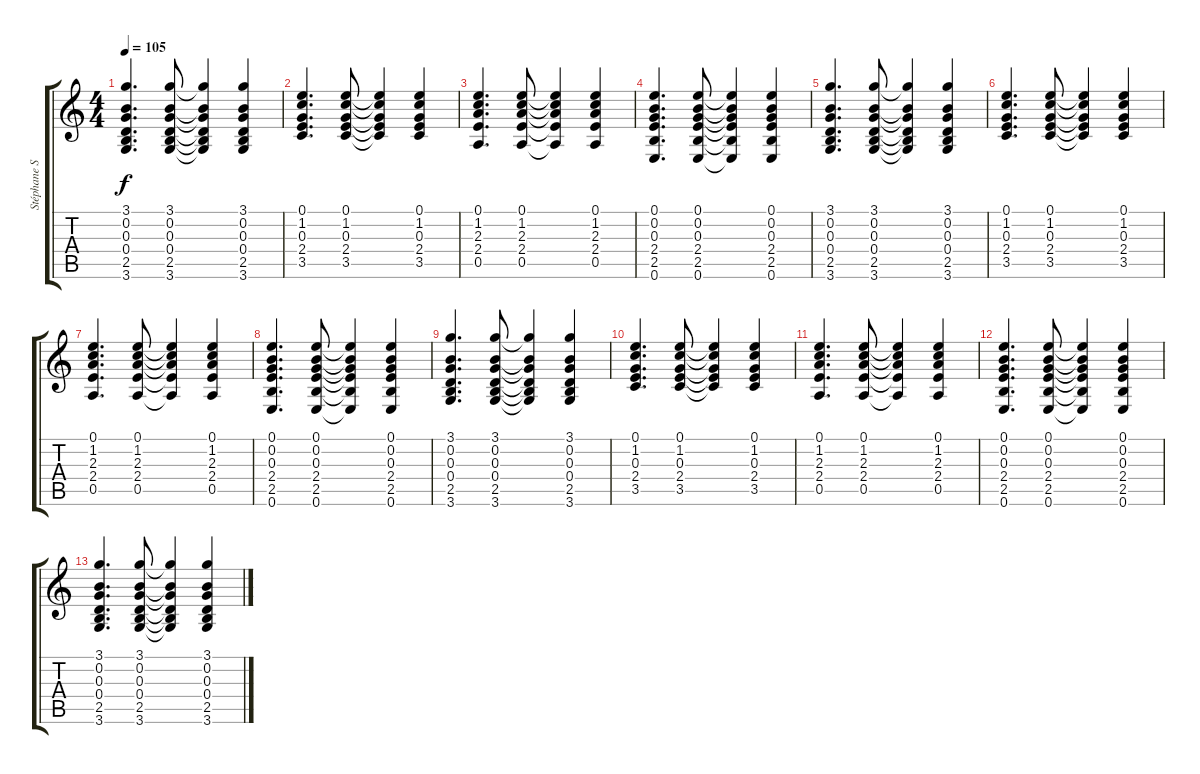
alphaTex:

\track ("Stéphane Sirkis (guitare rythmique)" "Stéphane S") {instrument distortionguitar}
\staff {score tabs}
\tuning (E4 B3 G3 D3 A2 E2) {hide}
\ts (4 4)
\tempo 105
\clef g2
\ks c
(3.1 0.2 0.3 0.4 2.5 3.6).4{d dy f} (3.1 0.2 0.3 0.4 2.5 3.6).8 (3.1{t} 0.2{t} 0.3{t} 0.4{t} 2.5{t} 3.6{t}).4 (3.1 0.2 0.3 0.4 2.5 3.6).4 |
(0.1 1.2 0.3 2.4 3.5).4{d} (0.1 1.2 0.3 2.4 3.5).8 (0.1{t} 1.2{t} 0.3{t} 2.4{t} 3.5{t}).4 (0.1 1.2 0.3 2.4 3.5).4 |
(0.1 1.2 2.3 2.4 0.5).4{d} (0.1 1.2 2.3 2.4 0.5).8 (0.1{t} 1.2{t} 2.3{t} 2.4{t} 0.5{t}).4 (0.1 1.2 2.3 2.4 0.5).4 |
(0.1 0.2 0.3 2.4 2.5 0.6).4{d} (0.1 0.2 0.3 2.4 2.5 0.6).8 (0.1{t} 0.2{t} 0.3{t} 2.4{t} 2.5{t} 0.6{t}).4 (0.1 0.2 0.3 2.4 2.5 0.6).4 |
(3.1 0.2 0.3 0.4 2.5 3.6).4{d} (3.1 0.2 0.3 0.4 2.5 3.6).8 (3.1{t} 0.2{t} 0.3{t} 0.4{t} 2.5{t} 3.6{t}).4 (3.1 0.2 0.3 0.4 2.5 3.6).4 |
(0.1 1.2 0.3 2.4 3.5).4{d} (0.1 1.2 0.3 2.4 3.5).8 (0.1{t} 1.2{t} 0.3{t} 2.4{t} 3.5{t}).4 (0.1 1.2 0.3 2.4 3.5).4 |
(0.1 1.2 2.3 2.4 0.5).4{d} (0.1 1.2 2.3 2.4 0.5).8 (0.1{t} 1.2{t} 2.3{t} 2.4{t} 0.5{t}).4 (0.1 1.2 2.3 2.4 0.5).4 |
(0.1 0.2 0.3 2.4 2.5 0.6).4{d} (0.1 0.2 0.3 2.4 2.5 0.6).8 (0.1{t} 0.2{t} 0.3{t} 2.4{t} 2.5{t} 0.6{t}).4 (0.1 0.2 0.3 2.4 2.5 0.6).4 |
(3.1 0.2 0.3 0.4 2.5 3.6).4{d} (3.1 0.2 0.3 0.4 2.5 3.6).8 (3.1{t} 0.2{t} 0.3{t} 0.4{t} 2.5{t} 3.6{t}).4 (3.1 0.2 0.3 0.4 2.5 3.6).4 |
(0.1 1.2 0.3 2.4 3.5).4{d} (0.1 1.2 0.3 2.4 3.5).8 (0.1{t} 1.2{t} 0.3{t} 2.4{t} 3.5{t}).4 (0.1 1.2 0.3 2.4 3.5).4 |
(0.1 1.2 2.3 2.4 0.5).4{d} (0.1 1.2 2.3 2.4 0.5).8 (0.1{t} 1.2{t} 2.3{t} 2.4{t} 0.5{t}).4 (0.1 1.2 2.3 2.4 0.5).4 |
(0.1 0.2 0.3 2.4 2.5 0.6).4{d} (0.1 0.2 0.3 2.4 2.5 0.6).8 (0.1{t} 0.2{t} 0.3{t} 2.4{t} 2.5{t} 0.6{t}).4 (0.1 0.2 0.3 2.4 2.5 0.6).4 |
(3.1 0.2 0.3 0.4 2.5 3.6).4{d} (3.1 0.2 0.3 0.4 2.5 3.6).8 (3.1{t} 0.2{t} 0.3{t} 0.4{t} 2.5{t} 3.6{t}).4 (3.1 0.2 0.3 0.4 2.5 3.6).4
